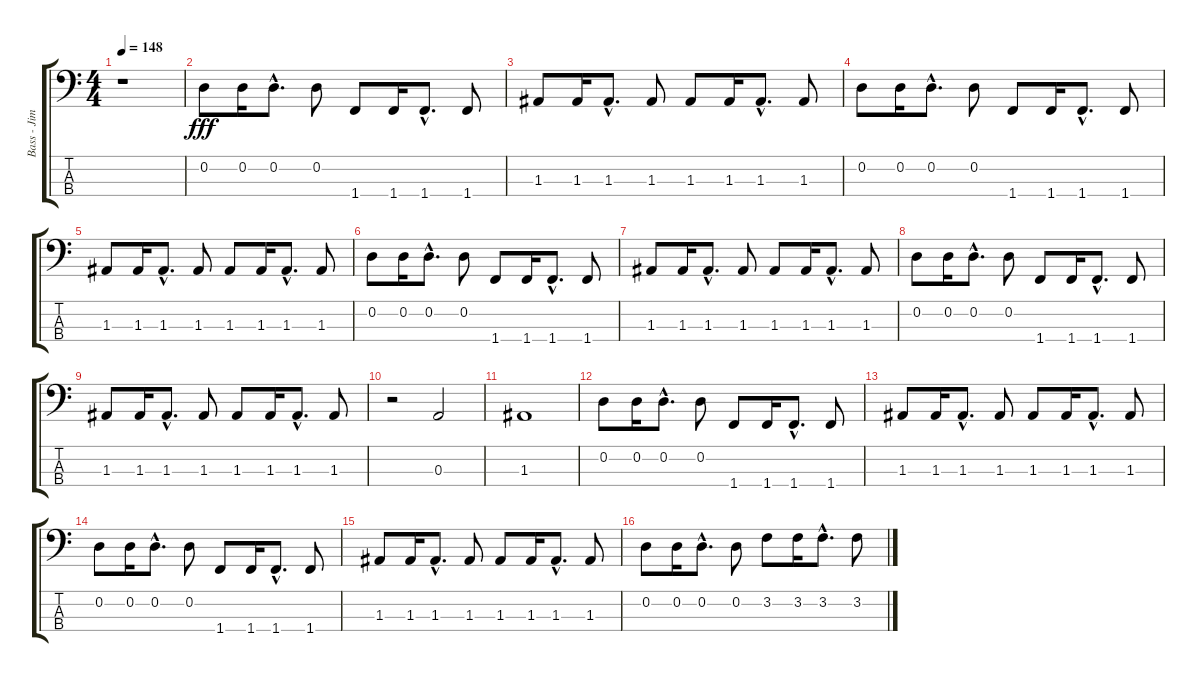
\track ("Bass - Jim" "Bass - Jim") {instrument electricbassfinger}
\staff {score tabs}
\tuning (G2 D2 A1 E1) {hide}
\ts (4 4)
\tempo 148
\clef f4
\ks c
r.1{dy fff instrument electricbassfinger} |
0.2.8 0.2.16 0.2{hac}.8{d} 0.2.8 1.4.8 1.4.16 1.4{hac}.8{d} 1.4.8 |
1.3.8 1.3.16 1.3{hac}.8{d} 1.3.8 1.3.8 1.3.16 1.3{hac}.8{d} 1.3.8 |
0.2.8 0.2.16 0.2{hac}.8{d} 0.2.8 1.4.8 1.4.16 1.4{hac}.8{d} 1.4.8 |
1.3.8 1.3.16 1.3{hac}.8{d} 1.3.8 1.3.8 1.3.16 1.3{hac}.8{d} 1.3.8 |
0.2.8 0.2.16 0.2{hac}.8{d} 0.2.8 1.4.8 1.4.16 1.4{hac}.8{d} 1.4.8 |
1.3.8 1.3.16 1.3{hac}.8{d} 1.3.8 1.3.8 1.3.16 1.3{hac}.8{d} 1.3.8 |
0.2.8 0.2.16 0.2{hac}.8{d} 0.2.8 1.4.8 1.4.16 1.4{hac}.8{d} 1.4.8 |
1.3.8 1.3.16 1.3{hac}.8{d} 1.3.8 1.3.8 1.3.16 1.3{hac}.8{d} 1.3.8 |
r.2 0.3.2 |
1.3.1 |
0.2.8 0.2.16 0.2{hac}.8{d} 0.2.8 1.4.8 1.4.16 1.4{hac}.8{d} 1.4.8 |
1.3.8 1.3.16 1.3{hac}.8{d} 1.3.8 1.3.8 1.3.16 1.3{hac}.8{d} 1.3.8 |
0.2.8 0.2.16 0.2{hac}.8{d} 0.2.8 1.4.8 1.4.16 1.4{hac}.8{d} 1.4.8 |
1.3.8 1.3.16 1.3{hac}.8{d} 1.3.8 1.3.8 1.3.16 1.3{hac}.8{d} 1.3.8 |
0.2.8 0.2.16 0.2{hac}.8{d} 0.2.8 3.2.8 3.2.16 3.2{hac}.8{d} 3.2.8
